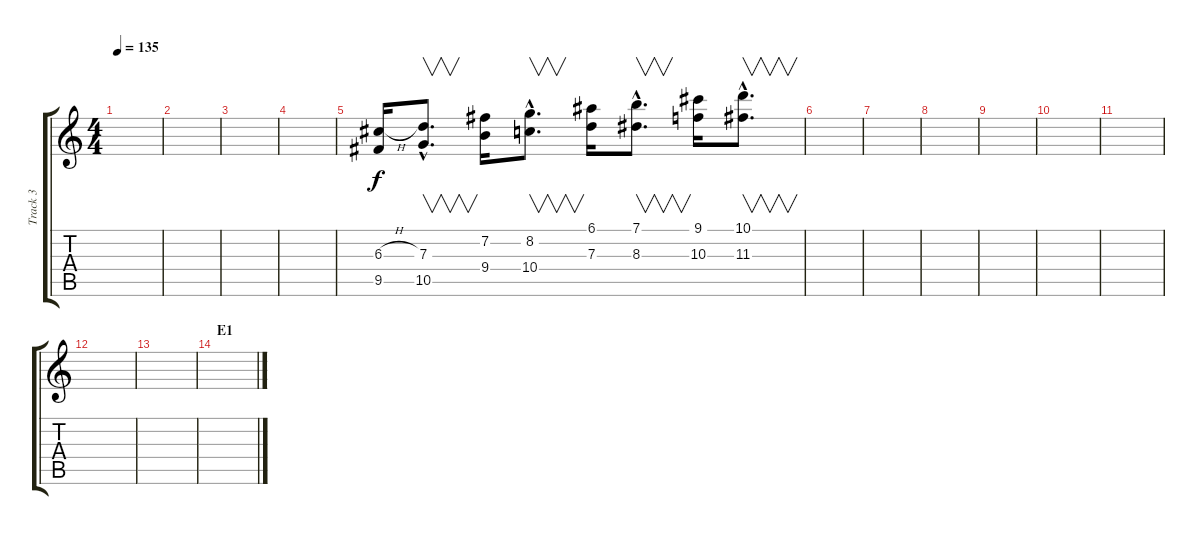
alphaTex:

\track ("Track 3" "Track 3") {instrument overdrivenguitar}
\staff {score tabs}
\tuning (E4 B3 G3 D3 A2 E2) {hide}
\ts (4 4)
\tempo 135
\clef g2
\ks c
|
|
|
|
(6.3{h} 9.5).16 (7.3{hac} 10.5{hac}).8{v d} (7.2 9.4).16 (8.2{hac} 10.4{hac}).8{v d} (6.1 7.3).16 (7.1{hac} 8.3{hac}).8{v d} (9.1 10.3).16 (10.1{hac} 11.3{hac}).8{v d} |
|
|
|
|
|
|
|
|
\section ("" "E1")
